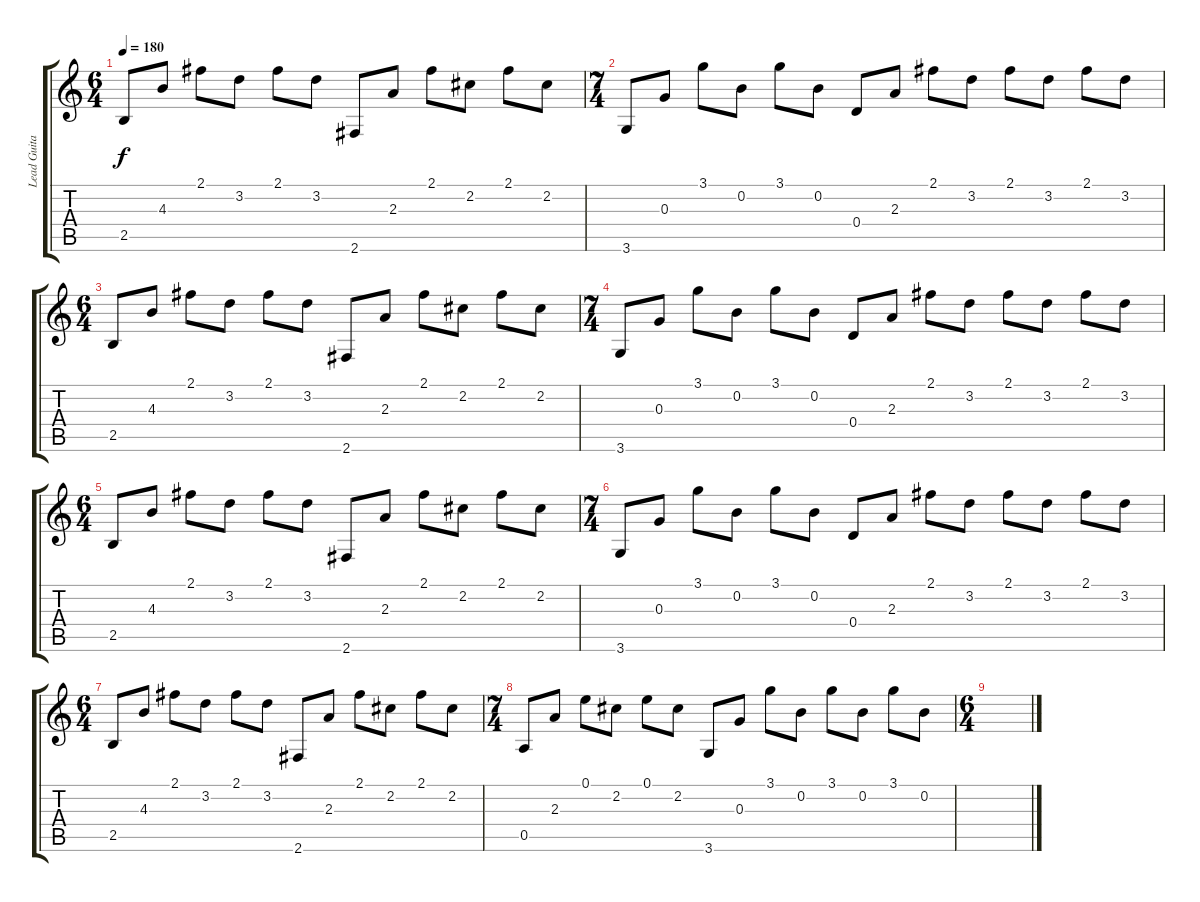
\track ("Lead Guitar" "Lead Guita") {instrument electricguitarjazz}
\staff {score tabs}
\tuning (E4 B3 G3 D3 A2 E2) {hide}
\ts (6 4)
\tempo 180
\clef g2
\ks c
2.5.8{dy f} 4.3.8 2.1.8 3.2.8 2.1.8 3.2.8 2.6.8 2.3.8 2.1.8 2.2.8 2.1.8 2.2.8 |
\ts (7 4)
3.6.8 0.3.8 3.1.8 0.2.8 3.1.8 0.2.8 0.4.8 2.3.8 2.1.8 3.2.8 2.1.8 3.2.8 2.1.8 3.2.8 |
\ts (6 4)
2.5.8 4.3.8 2.1.8 3.2.8 2.1.8 3.2.8 2.6.8 2.3.8 2.1.8 2.2.8 2.1.8 2.2.8 |
\ts (7 4)
3.6.8 0.3.8 3.1.8 0.2.8 3.1.8 0.2.8 0.4.8 2.3.8 2.1.8 3.2.8 2.1.8 3.2.8 2.1.8 3.2.8 |
\ts (6 4)
2.5.8 4.3.8 2.1.8 3.2.8 2.1.8 3.2.8 2.6.8 2.3.8 2.1.8 2.2.8 2.1.8 2.2.8 |
\ts (7 4)
3.6.8 0.3.8 3.1.8 0.2.8 3.1.8 0.2.8 0.4.8 2.3.8 2.1.8 3.2.8 2.1.8 3.2.8 2.1.8 3.2.8 |
\ts (6 4)
2.5.8 4.3.8 2.1.8 3.2.8 2.1.8 3.2.8 2.6.8 2.3.8 2.1.8 2.2.8 2.1.8 2.2.8 |
\ts (7 4)
0.5.8 2.3.8 0.1.8 2.2.8 0.1.8 2.2.8 3.6.8 0.3.8 3.1.8 0.2.8 3.1.8 0.2.8 3.1.8 0.2.8 |
\ts (6 4)
